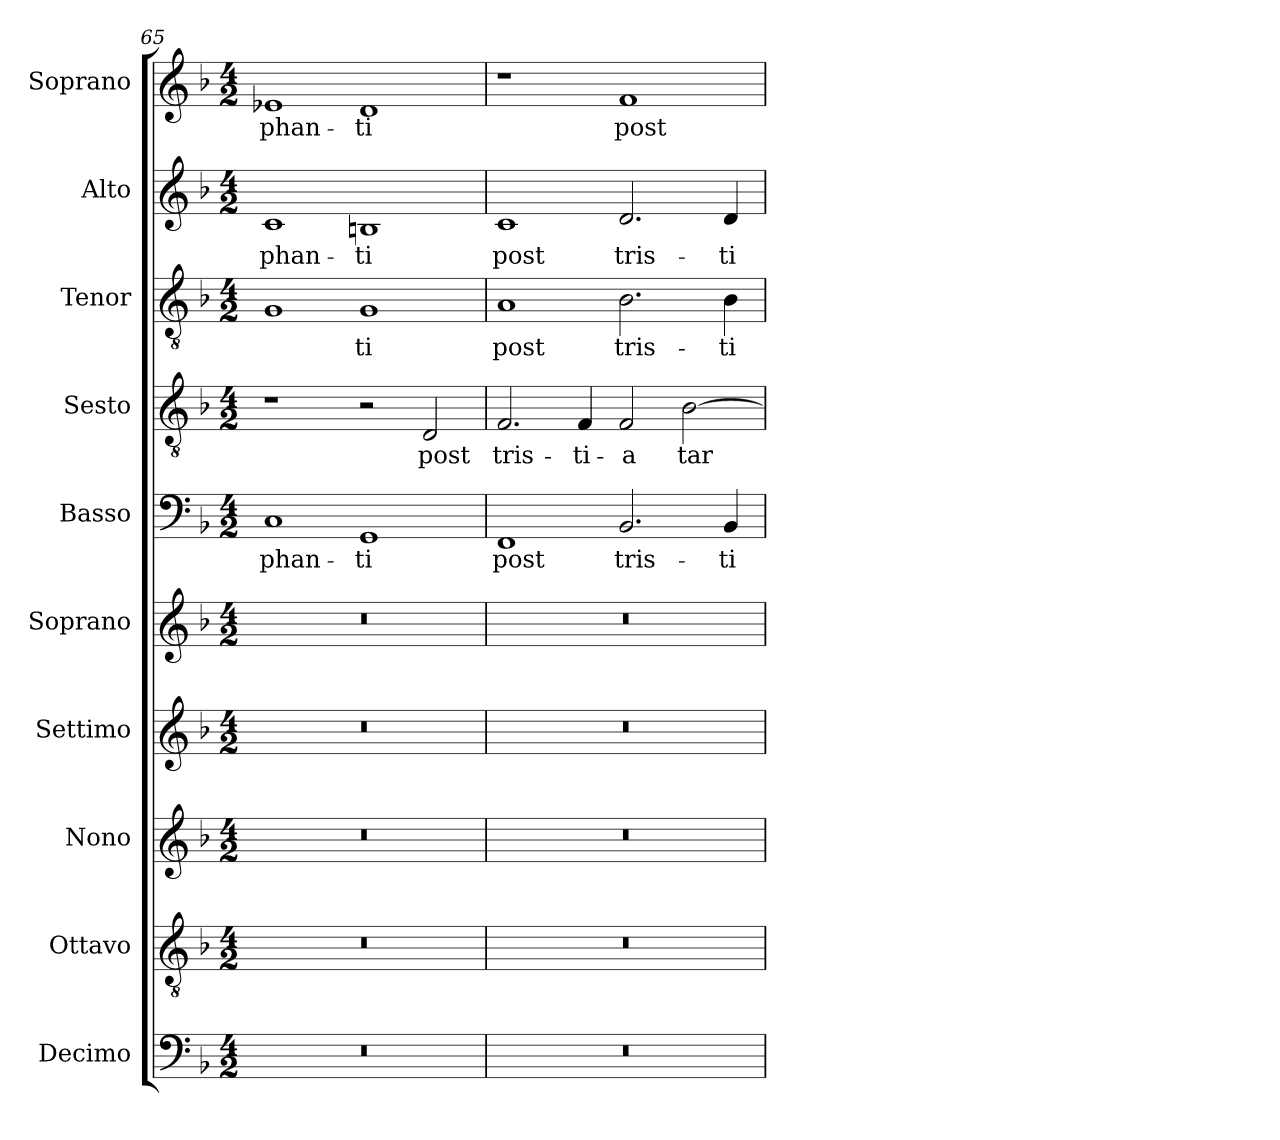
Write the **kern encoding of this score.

**kern	**kern	**kern	**kern	**kern	**kern	**text	**kern	**text	**kern	**text	**kern	**text	**kern	**text
*part10	*part9	*part8	*part7	*part6	*part5	*part5	*part4	*part4	*part3	*part3	*part2	*part2	*part1	*part1
*staff10	*staff9	*staff8	*staff7	*staff6	*staff5	*staff5	*staff4	*staff4	*staff3	*staff3	*staff2	*staff2	*staff1	*staff1
*I"Decimo	*I"Ottavo	*I"Nono	*I"Settimo	*I"Soprano	*I"Basso	*	*I"Sesto	*	*I"Tenor	*	*I"Alto	*	*I"Soprano	*
*I'Dc.	*I'Ot.	*I'N.	*I'St.	*I'S.	*I'B.	*	*I'Ss.	*	*I'T.	*	*I'A.	*	*I'S.	*
*clefF4	*clefGv2	*clefG2	*clefG2	*clefG2	*clefF4	*	*clefGv2	*	*clefGv2	*	*clefG2	*	*clefG2	*
*	*ITrd7c12	*	*	*	*	*	*ITrd7c12	*	*ITrd7c12	*	*	*	*	*
*k[b-]	*k[b-]	*k[b-]	*k[b-]	*k[b-]	*k[b-]	*	*k[b-]	*	*k[b-]	*	*k[b-]	*	*k[b-]	*
*F:	*F:	*F:	*F:	*F:	*F:	*	*F:	*	*F:	*	*F:	*	*F:	*
*M4/2	*M4/2	*M4/2	*M4/2	*M4/2	*M4/2	*	*M4/2	*	*M4/2	*	*M4/2	*	*M4/2	*
=65	=65	=65	=65	=65	=65	=65	=65	=65	=65	=65	=65	=65	=65	=65
!LO:N:vis=1	!LO:N:vis=1	!LO:N:vis=1	!LO:N:vis=1	!LO:N:vis=1	!	!	!	!	!	!	!	!	!	!
!	!	!	!	!	!	!LO:LY:b:color=#000000	!	!	!	!	!	!	!	!
!	!	!	!	!	!	!	!	!	!	!	!	!LO:LY:b:color=#000000	!	!
!	!	!	!	!	!	!	!	!	!	!	!	!	!	!LO:LY:b:color=#000000
0r	0r	0r	0r	0r	1Ci	-phan-	1r	.	1GGi	.	1ci	-phan-	1e-Xi	-phan-
!	!	!	!	!	!	!LO:LY:b:color=#000000	!	!	!	!	!	!	!	!
!	!	!	!	!	!	!	!	!	!	!LO:LY:b:color=#000000	!	!	!	!
!	!	!	!	!	!	!	!	!	!	!	!	!LO:LY:b:color=#000000	!	!
!	!	!	!	!	!	!	!	!	!	!	!	!	!	!LO:LY:b:color=#000000
.	.	.	.	.	1GGi	-ti	2r	.	1GGi	-ti	1Bni	-ti	1di	-ti
!	!	!	!	!	!	!	!	!LO:LY:b:color=#000000	!	!	!	!	!	!
.	.	.	.	.	.	.	2DDi/	post	.	.	.	.	.	.
=66	=66	=66	=66	=66	=66	=66	=66	=66	=66	=66	=66	=66	=66	=66
!LO:N:vis=1	!LO:N:vis=1	!LO:N:vis=1	!LO:N:vis=1	!LO:N:vis=1	!	!	!	!	!	!	!	!	!	!
!	!	!	!	!	!	!LO:LY:b:color=#000000	!	!	!	!	!	!	!	!
!	!	!	!	!	!	!	!	!LO:LY:b:color=#000000	!	!	!	!	!	!
!	!	!	!	!	!	!	!	!	!	!LO:LY:b:color=#000000	!	!	!	!
!	!	!	!	!	!	!	!	!	!	!	!	!LO:LY:b:color=#000000	!	!
0r	0r	0r	0r	0r	1FFi	post	2.FFi/	tris-	1AAi	post	1ci	post	1r	.
!	!	!	!	!	!	!	!	!LO:LY:b:color=#000000	!	!	!	!	!	!
.	.	.	.	.	.	.	4FFi/	-ti-	.	.	.	.	.	.
!	!	!	!	!	!	!LO:LY:b:color=#000000	!	!	!	!	!	!	!	!
!	!	!	!	!	!	!	!	!LO:LY:b:color=#000000	!	!	!	!	!	!
!	!	!	!	!	!	!	!	!	!	!LO:LY:b:color=#000000	!	!	!	!
!	!	!	!	!	!	!	!	!	!	!	!	!LO:LY:b:color=#000000	!	!
!	!	!	!	!	!	!	!	!	!	!	!	!	!	!LO:LY:b:color=#000000
.	.	.	.	.	2.BB-i/	tris-	2FFi/	-a	2.BB-i\	tris-	2.di/	tris-	1fi	post
!	!	!	!	!	!	!	!	!LO:LY:b:color=#000000	!	!	!	!	!	!
.	.	.	.	.	.	.	[2BB-i\	tar-	.	.	.	.	.	.
!	!	!	!	!	!	!LO:LY:b:color=#000000	!	!	!	!	!	!	!	!
!	!	!	!	!	!	!	!	!	!	!LO:LY:b:color=#000000	!	!	!	!
!	!	!	!	!	!	!	!	!	!	!	!	!LO:LY:b:color=#000000	!	!
.	.	.	.	.	4BB-i/	-ti-	.	.	4BB-i\	-ti	4di/	-ti-	.	.
=	=	=	=	=	=	=	=	=	=	=	=	=	=	=
*-	*-	*-	*-	*-	*-	*-	*-	*-	*-	*-	*-	*-	*-	*-
